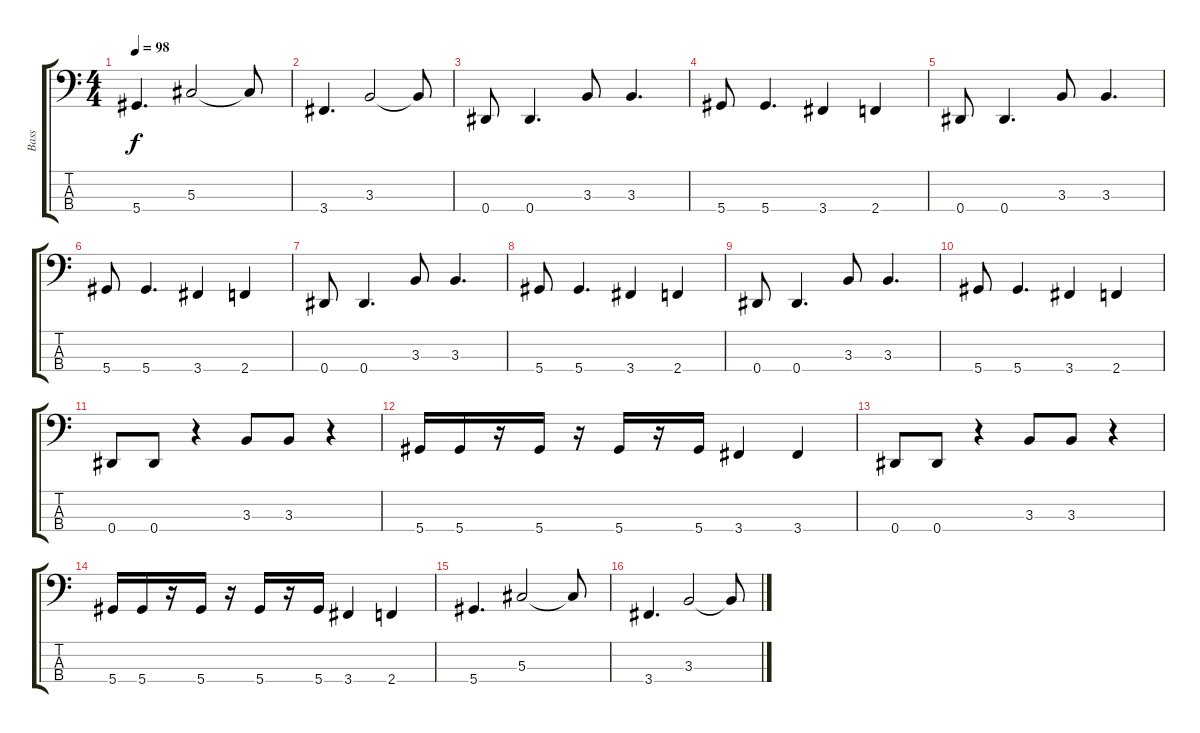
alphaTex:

\track ("Bass" "Bass") {instrument electricbasspick bank 50}
\staff {score tabs}
\tuning (Gb2 Db2 Ab1 Eb1) {hide}
\ts (4 4)
\tempo 98
\clef f4
\ks c
5.4.4{d dy f} 5.3.2 5.3{t}.8 |
3.4.4{d} 3.3.2 3.3{t}.8 |
0.4.8 0.4.4{d} 3.3.8 3.3.4{d} |
5.4.8 5.4.4{d} 3.4.4 2.4.4 |
0.4.8 0.4.4{d} 3.3.8 3.3.4{d} |
5.4.8 5.4.4{d} 3.4.4 2.4.4 |
0.4.8 0.4.4{d} 3.3.8 3.3.4{d} |
5.4.8 5.4.4{d} 3.4.4 2.4.4 |
0.4.8 0.4.4{d} 3.3.8 3.3.4{d} |
5.4.8 5.4.4{d} 3.4.4 2.4.4 |
0.4.8 0.4.8 r.4 3.3.8 3.3.8 r.4 |
5.4.16 5.4.16 r.16 5.4.16 r.16 5.4.16 r.16 5.4.16 3.4.4 3.4.4 |
0.4.8 0.4.8 r.4 3.3.8 3.3.8 r.4 |
5.4.16 5.4.16 r.16 5.4.16 r.16 5.4.16 r.16 5.4.16 3.4.4 2.4.4 |
5.4.4{d} 5.3.2 5.3{t}.8 |
3.4.4{d} 3.3.2 3.3{t}.8
